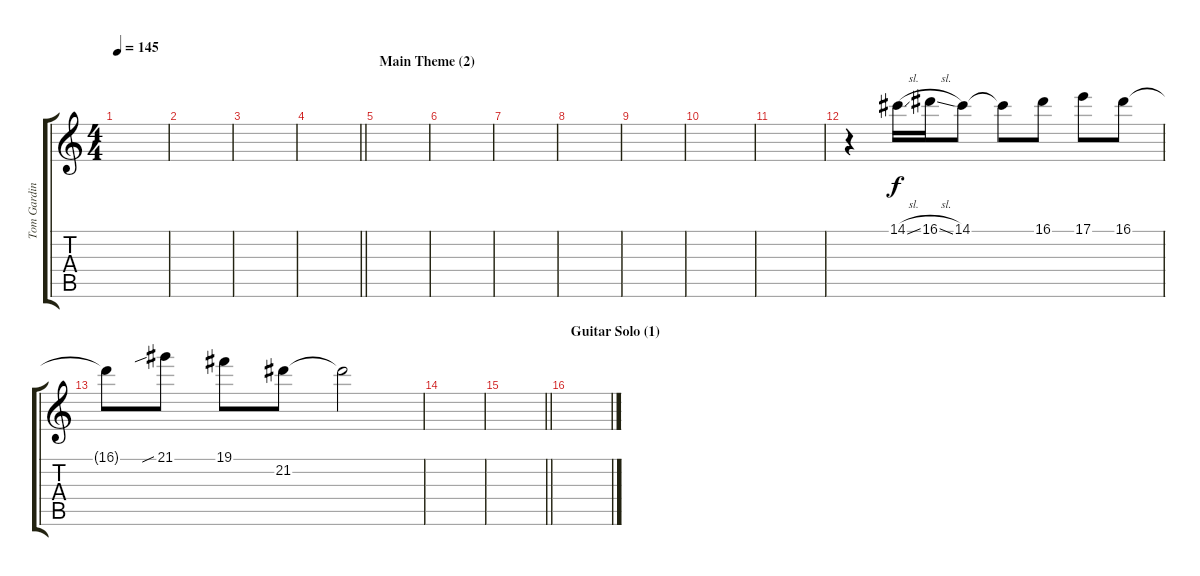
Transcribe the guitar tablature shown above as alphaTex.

\track ("Tom Gardiner - lead guitar" "Tom Gardin") {instrument distortionguitar}
\staff {score tabs}
\tuning (B3 Gb3 D3 A2 E2 B1) {hide}
\ts (4 4)
\tempo 145
\clef g2
\ks aminor
|
|
|
\barLineRight lightlight
|
\section ("" "Main Theme (2)")
|
|
|
|
|
|
|
r.4 14.1{sl}.16 16.1{sl}.16 14.1.8 14.1{t}.8 16.1.8 17.1.8 16.1.8 |
16.1{t}.8 21.1{sib}.8 19.1.8 21.2.8 21.2{t}.2 |
|
\barLineRight lightlight
|
\section ("" "Guitar Solo (1)")
